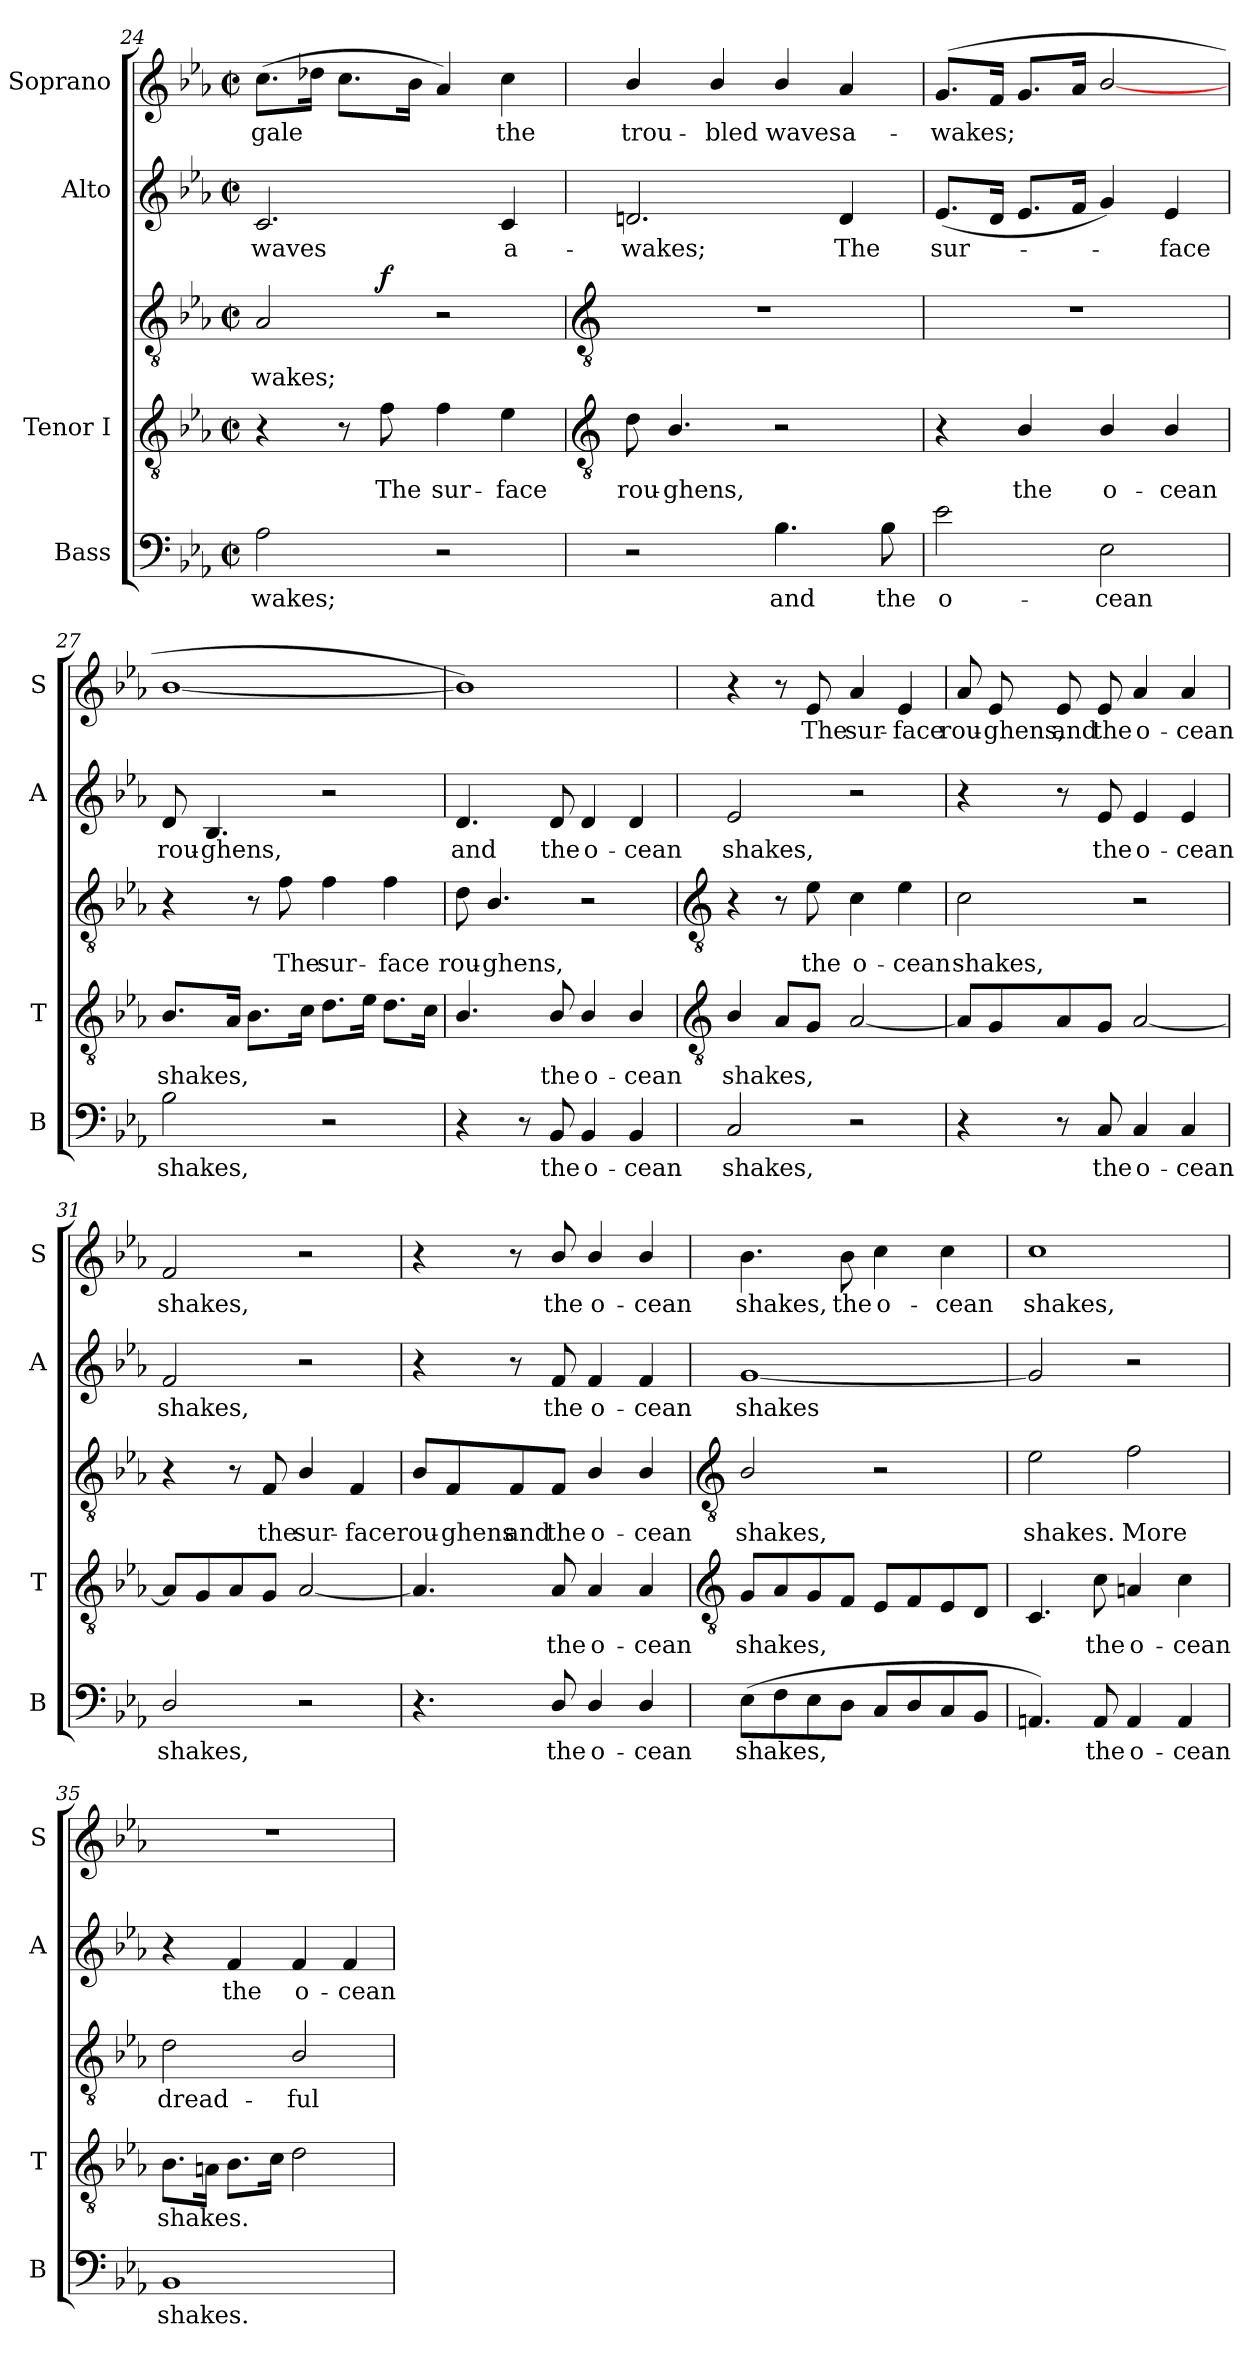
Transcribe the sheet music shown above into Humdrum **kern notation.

**kern	**text	**kern	**text	**kern	**text	**dynam	**kern	**text	**kern	**text
*part4	*part4	*part3	*part3	*part3	*part3	*part3	*part2	*part2	*part1	*part1
*staff5	*staff5	*staff4	*staff4	*staff3	*staff3	*staff3/4	*staff2	*staff2	*staff1	*staff1
*I"Bass	*	*I"Tenor I	*	*	*	*	*I"Alto	*	*I"Soprano	*
*I'B	*	*I'T	*	*	*	*	*I'A	*	*I'S	*
*clefF4	*	*clefGv2	*	*clefGv2	*	*	*clefG2	*	*clefG2	*
*k[b-e-a-]	*	*k[b-e-a-]	*	*k[b-e-a-]	*	*	*k[b-e-a-]	*	*k[b-e-a-]	*
*E-:	*	*E-:	*	*E-:	*	*	*E-:	*	*E-:	*
*M2/2	*	*M2/2	*	*M2/2	*	*	*M2/2	*	*M2/2	*
*met(c|)	*	*met(c|)	*	*met(c|)	*	*	*met(c|)	*	*met(c|)	*
=24	=24	=24	=24	=24	=24	=24	=24	=24	=24	=24
!	!LO:LY:b	!	!	!	!LO:LY:b	!	!	!LO:LY:b	!	!LO:LY:b
2A-	-wakes;	4r	.	2A-	-wakes;	.	2.c	waves	(>8.ccL	gale
.	.	.	.	.	.	.	.	.	16dd-XJ	.
.	.	8r	.	.	.	.	.	.	8.ccL	.
!	!	!	!LO:LY:b	!	!	!LO:DY:b=2	!	!	!	!
.	.	8f	The	.	.	f	.	.	.	.
.	.	.	.	.	.	.	.	.	16b-J	.
!	!	!	!LO:LY:b	!	!	!	!	!	!	!
2r	.	4f	sur-	2r	.	.	.	.	4a-)	.
!	!	!	!LO:LY:b	!	!	!	!	!LO:LY:b	!	!LO:LY:b
.	.	4e-	-face	.	.	.	4c	a-	4cc	the
!!LO:LB:g=z
=25	=25	=25	=25	=25	=25	=25	=25	=25	=25	=25
*	*	*clefGv2	*	*clefGv2	*	*	*	*	*	*
!	!	!	!LO:LY:b	!	!	!	!	!LO:LY:b	!	!LO:LY:b
2r	.	8d	rou-	1r	.	.	2.dn	-wakes;	4b-/	trou-
!	!	!	!LO:LY:b	!	!	!	!	!	!	!
.	.	4.B-/	-ghens,	.	.	.	.	.	.	.
!	!	!	!	!	!	!	!	!	!	!LO:LY:b
.	.	.	.	.	.	.	.	.	4b-/	-bled
!	!LO:LY:b	!	!	!	!	!	!	!	!	!LO:LY:b
4.B-	and	2r	.	.	.	.	.	.	4b-/	waves
!	!	!	!	!	!	!	!	!LO:LY:b	!	!LO:LY:b
.	.	.	.	.	.	.	4d	The	4a-	a-
!	!LO:LY:b	!	!	!	!	!	!	!	!	!
8B-	the	.	.	.	.	.	.	.	.	.
=26	=26	=26	=26	=26	=26	=26	=26	=26	=26	=26
!	!LO:LY:b	!	!	!	!	!	!	!LO:LY:b	!	!LO:LY:b
2e-	o-	4r	.	1r	.	.	(<8.e-L	sur-	(<8.gL	-wakes;
.	.	.	.	.	.	.	16dJ	.	16fJ	.
!	!	!	!LO:LY:b	!	!	!	!	!	!	!
.	.	4B-/	the	.	.	.	8.e-L	.	8.gL	.
.	.	.	.	.	.	.	16fJ	.	16a-J	.
!	!LO:LY:b	!	!LO:LY:b	!	!	!	!	!	!	!
2E-	-cean	4B-/	o-	.	.	.	4g)	.	[2b-/	.
!	!	!	!LO:LY:b	!	!	!	!	!LO:LY:b	!	!
.	.	4B-/	-cean	.	.	.	4e-	face	.	.
=27	=27	=27	=27	=27	=27	=27	=27	=27	=27	=27
!	!LO:LY:b	!	!LO:LY:b	!	!	!	!	!LO:LY:b	!	!
2B-	shakes,	8.B-L	shakes,	4r	.	.	8d	rou-	[1b-/	.
!	!	!	!	!	!	!	!	!LO:LY:b	!	!
.	.	.	.	.	.	.	4.B-	-ghens,	.	.
.	.	16A-J	.	.	.	.	.	.	.	.
.	.	8.B-L	.	8r	.	.	.	.	.	.
!	!	!	!	!	!LO:LY:b	!	!	!	!	!
.	.	.	.	8f	The	.	.	.	.	.
.	.	16cJ	.	.	.	.	.	.	.	.
!	!	!	!	!	!LO:LY:b	!	!	!	!	!
2r	.	8.dL	.	4f	sur-	.	2r	.	.	.
.	.	16e-J	.	.	.	.	.	.	.	.
!	!	!	!	!	!LO:LY:b	!	!	!	!	!
.	.	8.dL	.	4f	-face	.	.	.	.	.
.	.	16cJ	.	.	.	.	.	.	.	.
=28	=28	=28	=28	=28	=28	=28	=28	=28	=28	=28
!	!	!	!	!	!LO:LY:b	!	!	!LO:LY:b	!	!
4r	.	4.B-/	.	8d	rou-	.	4.d	and	1b-])	.
!	!	!	!	!	!LO:LY:b	!	!	!	!	!
.	.	.	.	4.B-/	-ghens,	.	.	.	.	.
8r	.	.	.	.	.	.	.	.	.	.
!	!LO:LY:b	!	!LO:LY:b	!	!	!	!	!LO:LY:b	!	!
8BB-	the	8B-/	the	.	.	.	8d	the	.	.
!	!LO:LY:b	!	!LO:LY:b	!	!	!	!	!LO:LY:b	!	!
4BB-	o-	4B-/	o-	2r	.	.	4d	o-	.	.
!	!LO:LY:b	!	!LO:LY:b	!	!	!	!	!LO:LY:b	!	!
4BB-	-cean	4B-/	-cean	.	.	.	4d	-cean	.	.
!!LO:LB:g=z
=29	=29	=29	=29	=29	=29	=29	=29	=29	=29	=29
*	*	*clefGv2	*	*clefGv2	*	*	*	*	*	*
!	!LO:LY:b	!	!LO:LY:b	!	!	!	!	!LO:LY:b	!	!
2C	shakes,	4B-/	shakes,	4r	.	.	2e-	shakes,	4r	.
.	.	8A-L	.	8r	.	.	.	.	8r	.
!	!	!	!	!	!LO:LY:b	!	!	!	!	!LO:LY:b
.	.	8GJ	.	8e-	the	.	.	.	8e-	The
!	!	!	!	!	!LO:LY:b	!	!	!	!	!LO:LY:b
2r	.	[2A-	.	4c	o-	.	2r	.	4a-	sur-
!	!	!	!	!	!LO:LY:b	!	!	!	!	!LO:LY:b
.	.	.	.	4e-	-cean	.	.	.	4e-	-face
=30	=30	=30	=30	=30	=30	=30	=30	=30	=30	=30
!	!	!	!	!	!LO:LY:b	!	!	!	!	!LO:LY:b
4r	.	8A-L]	.	2c	shakes,	.	4r	.	8a-	rou-
!	!	!	!	!	!	!	!	!	!	!LO:LY:b
.	.	8G	.	.	.	.	.	.	8e-	-ghens,
!	!	!	!	!	!	!	!	!	!	!LO:LY:b
8r	.	8A-	.	.	.	.	8r	.	8e-	and
!	!LO:LY:b	!	!	!	!	!	!	!LO:LY:b	!	!LO:LY:b
8C	the	8GJ	.	.	.	.	8e-	the	8e-	the
!	!LO:LY:b	!	!	!	!	!	!	!LO:LY:b	!	!LO:LY:b
4C	o-	[2A-	.	2r	.	.	4e-	o-	4a-	o-
!	!LO:LY:b	!	!	!	!	!	!	!LO:LY:b	!	!LO:LY:b
4C	-cean	.	.	.	.	.	4e-	-cean	4a-	-cean
=31	=31	=31	=31	=31	=31	=31	=31	=31	=31	=31
!	!LO:LY:b	!	!	!	!	!	!	!LO:LY:b	!	!LO:LY:b
2D/	shakes,	8A-L]	.	4r	.	.	2f	shakes,	2f	shakes,
.	.	8G	.	.	.	.	.	.	.	.
.	.	8A-	.	8r	.	.	.	.	.	.
!	!	!	!	!	!LO:LY:b	!	!	!	!	!
.	.	8GJ	.	8F	the	.	.	.	.	.
!	!	!	!	!	!LO:LY:b	!	!	!	!	!
2r	.	[2A-	.	4B-/	sur-	.	2r	.	2r	.
!	!	!	!	!	!LO:LY:b	!	!	!	!	!
.	.	.	.	4F	-face	.	.	.	.	.
=32	=32	=32	=32	=32	=32	=32	=32	=32	=32	=32
!	!	!	!	!	!LO:LY:b	!	!	!	!	!
4.r	.	4.A-]	.	8B-/L	rou-	.	4r	.	4r	.
!	!	!	!	!	!LO:LY:b	!	!	!	!	!
.	.	.	.	8F/	-ghens	.	.	.	.	.
!	!	!	!	!	!LO:LY:b	!	!	!	!	!
.	.	.	.	8F/	and	.	8r	.	8r	.
!	!LO:LY:b	!	!LO:LY:b	!	!LO:LY:b	!	!	!LO:LY:b	!	!LO:LY:b
8D/	the	8A-	the	8F/J	the	.	8f	the	8b-/	the
!	!LO:LY:b	!	!LO:LY:b	!	!LO:LY:b	!	!	!LO:LY:b	!	!LO:LY:b
4D/	o-	4A-	o-	4B-/	o-	.	4f	o-	4b-/	o-
!	!LO:LY:b	!	!LO:LY:b	!	!LO:LY:b	!	!	!LO:LY:b	!	!LO:LY:b
4D/	-cean	4A-	-cean	4B-/	-cean	.	4f	-cean	4b-/	-cean
!!LO:LB:g=z
=33	=33	=33	=33	=33	=33	=33	=33	=33	=33	=33
*	*	*clefGv2	*	*clefGv2	*	*	*	*	*	*
!	!LO:LY:b	!	!LO:LY:b	!	!LO:LY:b	!	!	!LO:LY:b	!	!LO:LY:b
(<8E-L	shakes,	8GL	shakes,	2B-/	shakes,	.	[1g	shakes	4.b-\	shakes,
8F	.	8A-	.	.	.	.	.	.	.	.
8E-	.	8G	.	.	.	.	.	.	.	.
!	!	!	!	!	!	!	!	!	!	!LO:LY:b
8DJ	.	8FJ	.	.	.	.	.	.	8b-\	the
!	!	!	!	!	!	!	!	!	!	!LO:LY:b
8CL	.	8E-L	.	2r	.	.	.	.	4cc	o-
8D	.	8F	.	.	.	.	.	.	.	.
!	!	!	!	!	!	!	!	!	!	!LO:LY:b
8C	.	8E-	.	.	.	.	.	.	4cc	-cean
8BB-J	.	8DJ	.	.	.	.	.	.	.	.
=34	=34	=34	=34	=34	=34	=34	=34	=34	=34	=34
!	!	!	!	!	!LO:LY:b	!	!	!	!	!LO:LY:b
4.AAn)	.	4.C	.	2e-	shakes.	.	2g]	.	1cc	shakes,
!	!LO:LY:b	!	!LO:LY:b	!	!	!	!	!	!	!
8AA	the	8c	the	.	.	.	.	.	.	.
!	!LO:LY:b	!	!LO:LY:b	!	!LO:LY:b	!	!	!	!	!
4AA	o-	4An	o-	2f	More	.	2r	.	.	.
!	!LO:LY:b	!	!LO:LY:b	!	!	!	!	!	!	!
4AA	-cean	4c	-cean	.	.	.	.	.	.	.
=35	=35	=35	=35	=35	=35	=35	=35	=35	=35	=35
!	!LO:LY:b	!	!LO:LY:b	!	!LO:LY:b	!	!	!	!	!
1BB-	shakes.	8.B-\L	shakes.	2d	dread-	.	4r	.	1r	.
.	.	16An\J	.	.	.	.	.	.	.	.
!	!	!	!	!	!	!	!	!LO:LY:b	!	!
.	.	8.B-L	.	.	.	.	4f	the	.	.
.	.	16cJ	.	.	.	.	.	.	.	.
!	!	!	!	!	!LO:LY:b	!	!	!LO:LY:b	!	!
.	.	2d	.	2B-/	-ful	.	4f	o-	.	.
!	!	!	!	!	!	!	!	!LO:LY:b	!	!
.	.	.	.	.	.	.	4f	-cean	.	.
=	=	=	=	=	=	=	=	=	=	=
*-	*-	*-	*-	*-	*-	*-	*-	*-	*-	*-
